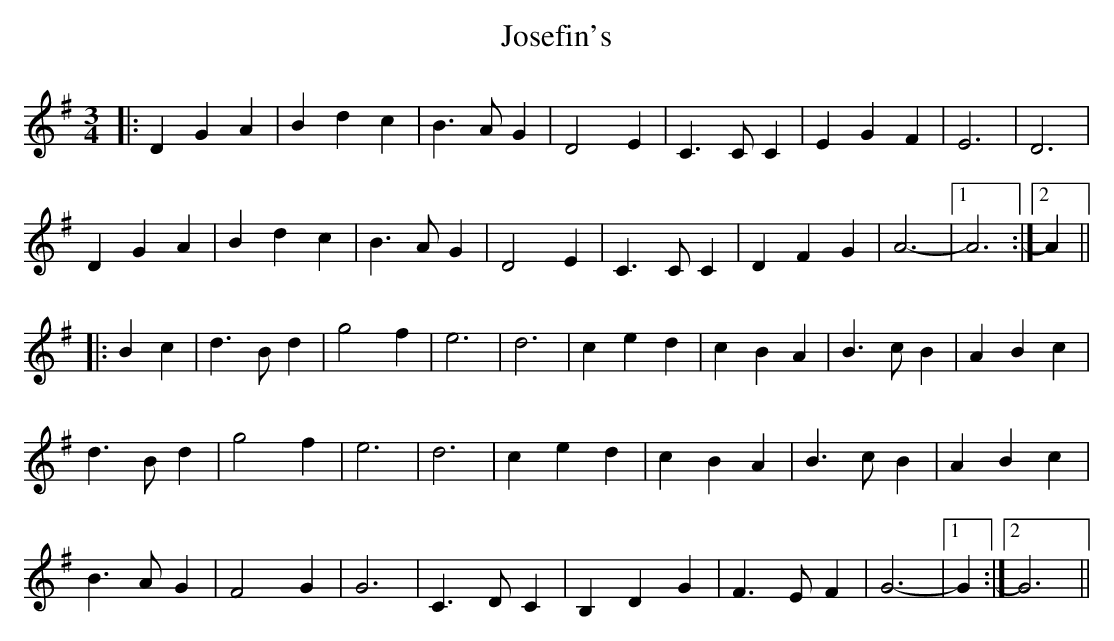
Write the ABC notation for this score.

X:1
T: Josefin's
M: 3/4
L: 1/8
K: Gmaj
|:D2 G2 A2|B2 d2 c2|B3 A G2|D4 E2|C3 C C2|E2 G2 F2|E6|D6|
D2 G2 A2|B2 d2 c2|B3 A G2|D4 E2|C3 C C2|D2 F2 G2|A6-|1 A6:|2 A2||
|:B2 c2|d3 B d2|g4 f2|e6|d6|c2 e2 d2|c2 B2 A2|B3 c B2|A2 B2 c2|
d3 B d2|g4 f2|e6|d6|c2 e2 d2|c2 B2 A2|B3 c B2|A2 B2 c2|
B3 A G2|F4 G2|G6|C3 D C2|B,2 D2 G2|F3 E F2|G6-|1 G2:|2 G6||
